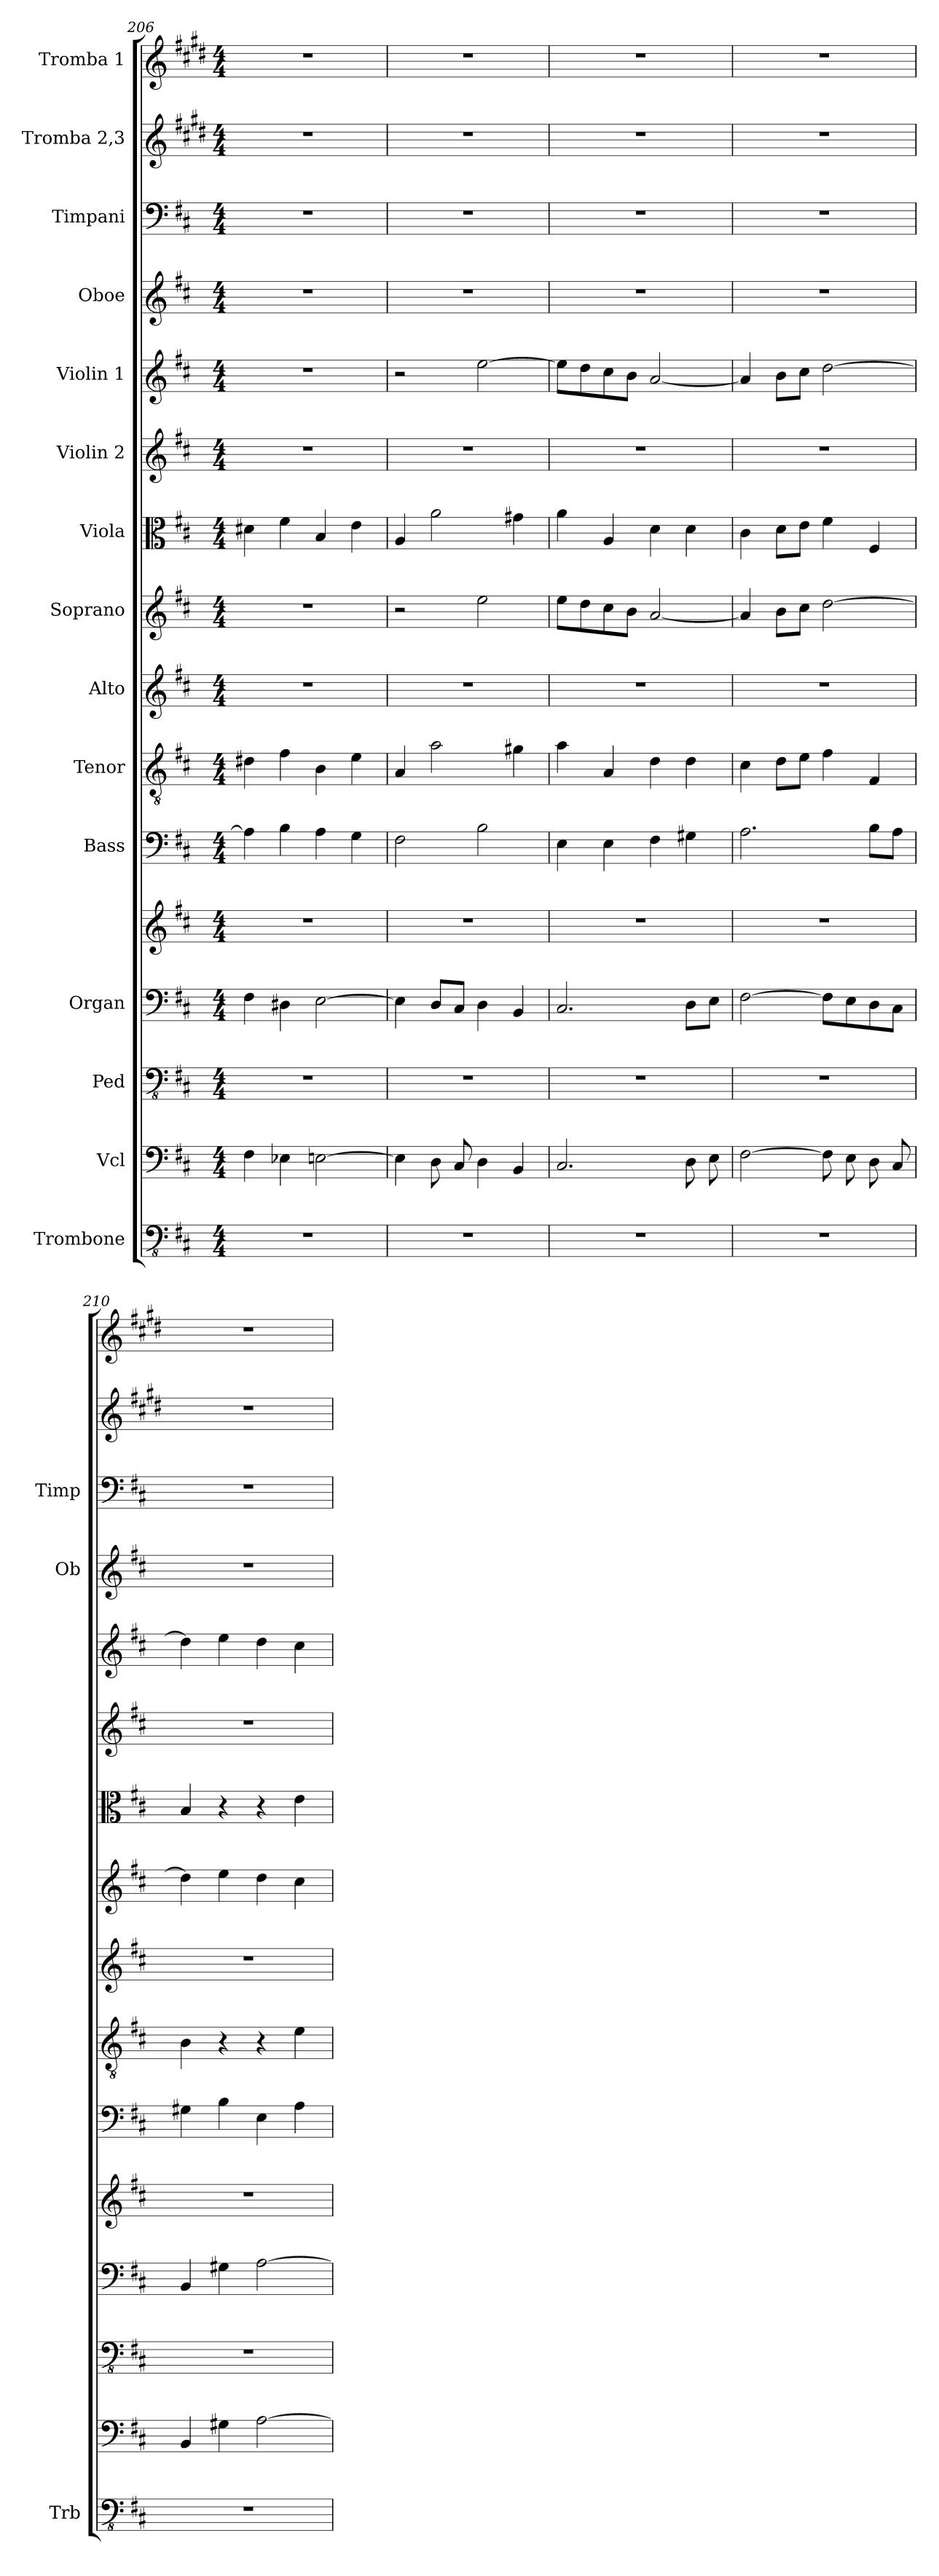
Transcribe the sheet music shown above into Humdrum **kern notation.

**kern	**kern	**kern	**kern	**kern	**kern	**kern	**kern	**kern	**kern	**kern	**kern	**kern	**kern	**kern	**kern
*part15	*part14	*part13	*part12	*part12	*part11	*part10	*part9	*part8	*part7	*part6	*part5	*part4	*part3	*part2	*part1
*staff16	*staff15	*staff14	*staff13	*staff12	*staff11	*staff10	*staff9	*staff8	*staff7	*staff6	*staff5	*staff4	*staff3	*staff2	*staff1
*I"Trombone	*I"Vcl	*I"Ped	*I"Organ	*	*I"Bass	*I"Tenor	*I"Alto	*I"Soprano	*I"Viola	*I"Violin 2	*I"Violin 1	*I"Oboe	*I"Timpani	*I"Tromba 2,3	*I"Tromba 1
*I'Trb	*	*	*	*	*	*	*	*	*	*	*	*I'Ob	*I'Timp	*	*
*clefFv4	*clefF4	*clefFv4	*clefF4	*clefG2	*clefF4	*clefGv2	*clefG2	*clefG2	*clefC3	*clefG2	*clefG2	*clefG2	*clefF4	*clefG2	*clefG2
*	*	*	*	*	*	*	*	*	*	*	*	*	*	*ITrd1c2	*ITrd1c2
*k[f#c#]	*k[f#c#]	*k[f#c#]	*k[f#c#]	*k[f#c#]	*k[f#c#]	*k[f#c#]	*k[f#c#]	*k[f#c#]	*k[f#c#]	*k[f#c#]	*k[f#c#]	*k[f#c#]	*k[f#c#]	*k[f#c#]	*k[f#c#]
*M4/4	*M4/4	*M4/4	*M4/4	*M4/4	*M4/4	*M4/4	*M4/4	*M4/4	*M4/4	*M4/4	*M4/4	*M4/4	*M4/4	*M4/4	*M4/4
=206	=206	=206	=206	=206	=206	=206	=206	=206	=206	=206	=206	=206	=206	=206	=206
1r	4F#\	1r	4F#\	1r	4A\]	4d#X\	1r	1r	4d#X\	1r	1r	1r	1r	1r	1r
.	4E-X\	.	4D#X\	.	4B\	4f#\	.	.	4f#\	.	.	.	.	.	.
.	[2En\	.	[2E\	.	4A\	4B\	.	.	4B/	.	.	.	.	.	.
.	.	.	.	.	4G\	4e\	.	.	4e\	.	.	.	.	.	.
=207	=207	=207	=207	=207	=207	=207	=207	=207	=207	=207	=207	=207	=207	=207	=207
1r	4E\]	1r	4E\]	1r	2F#\	4A/	1r	2r	4A/	1r	2r	1r	1r	1r	1r
.	8D\	.	8D/L	.	.	2a\	.	.	2a\	.	.	.	.	.	.
.	8C#/	.	8C#/J	.	.	.	.	.	.	.	.	.	.	.	.
.	4D\	.	4D\	.	2B\	.	.	2ee\	.	.	[2ee\	.	.	.	.
.	4BB/	.	4BB/	.	.	4g#X\	.	.	4g#X\	.	.	.	.	.	.
!!LO:PB:g=z
=208	=208	=208	=208	=208	=208	=208	=208	=208	=208	=208	=208	=208	=208	=208	=208
1r	2.C#/	1r	2.C#/	1r	4E\	4a\	1r	8ee\L	4a\	1r	8ee\L]	1r	1r	1r	1r
.	.	.	.	.	.	.	.	8dd\	.	.	8dd\	.	.	.	.
.	.	.	.	.	4E\	4A/	.	8cc#\	4A/	.	8cc#\	.	.	.	.
.	.	.	.	.	.	.	.	8b\J	.	.	8b\J	.	.	.	.
.	.	.	.	.	4F#\	4d\	.	[2a/	4d\	.	[2a/	.	.	.	.
.	8D\	.	8D\L	.	4G#X\	4d\	.	.	4d\	.	.	.	.	.	.
.	8E\	.	8E\J	.	.	.	.	.	.	.	.	.	.	.	.
=209	=209	=209	=209	=209	=209	=209	=209	=209	=209	=209	=209	=209	=209	=209	=209
1r	[2F#\	1r	[2F#\	1r	2.A\	4c#\	1r	4a/]	4c#\	1r	4a/]	1r	1r	1r	1r
.	.	.	.	.	.	8d\L	.	8b\L	8d\L	.	8b\L	.	.	.	.
.	.	.	.	.	.	8e\J	.	8cc#\J	8e\J	.	8cc#\J	.	.	.	.
.	8F#\]	.	8F#\L]	.	.	4f#\	.	[2dd\	4f#\	.	[2dd\	.	.	.	.
.	8E\	.	8E\	.	.	.	.	.	.	.	.	.	.	.	.
.	8D\	.	8D\	.	8B\L	4F#/	.	.	4F#/	.	.	.	.	.	.
.	8C#/	.	8C#\J	.	8A\J	.	.	.	.	.	.	.	.	.	.
=210	=210	=210	=210	=210	=210	=210	=210	=210	=210	=210	=210	=210	=210	=210	=210
1r	4BB/	1r	4BB/	1r	4G#X\	4B\	1r	4dd\]	4B/	1r	4dd\]	1r	1r	1r	1r
.	4G#X\	.	4G#X\	.	4B\	4r	.	4ee\	4r	.	4ee\	.	.	.	.
.	[2A\	.	[2A\	.	4E\	4r	.	4dd\	4r	.	4dd\	.	.	.	.
.	.	.	.	.	4A\	4e\	.	4cc#\	4e\	.	4cc#\	.	.	.	.
=	=	=	=	=	=	=	=	=	=	=	=	=	=	=	=
*-	*-	*-	*-	*-	*-	*-	*-	*-	*-	*-	*-	*-	*-	*-	*-
